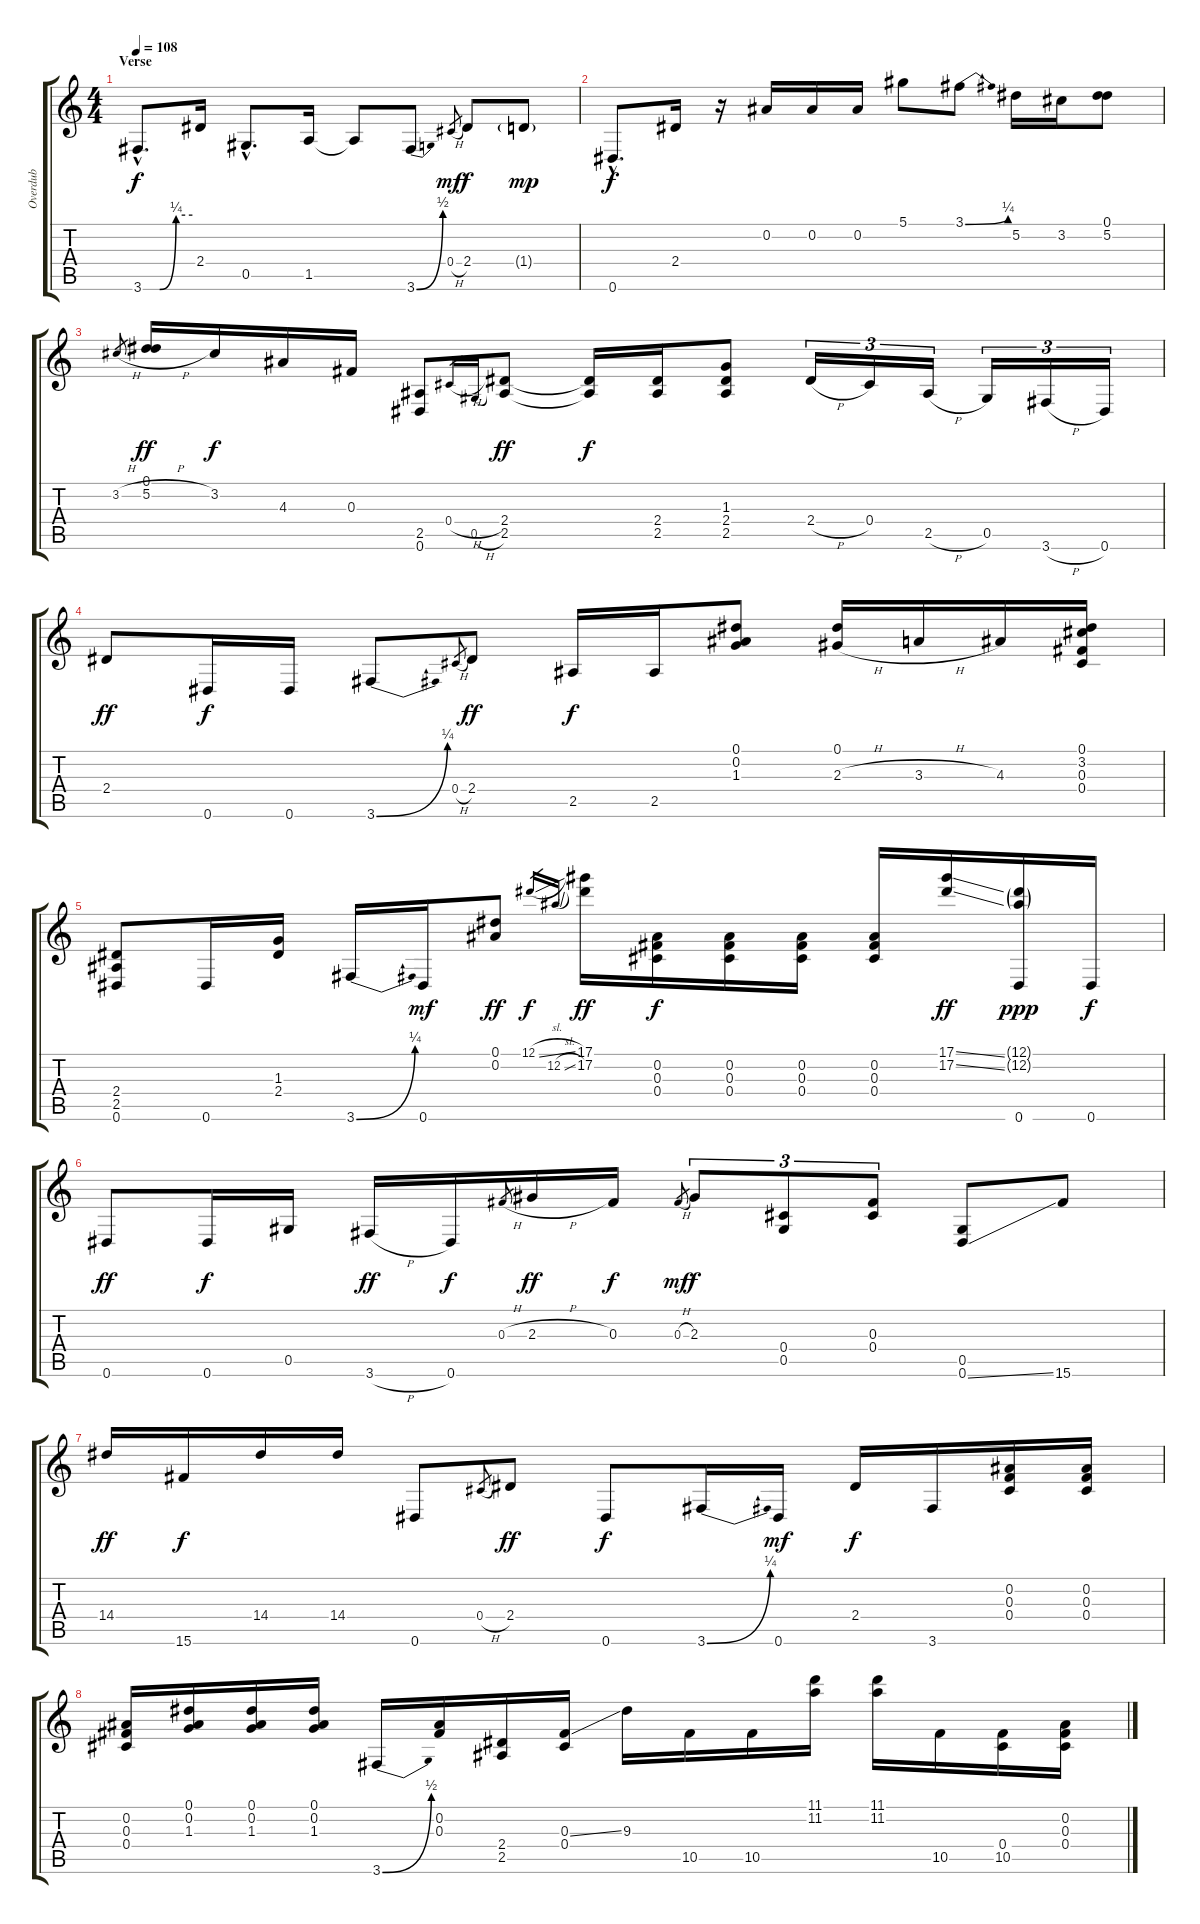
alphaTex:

\track ("Overdub" "Overdub") {instrument fretlessbass}
\staff {score tabs}
\tuning (Eb4 Bb3 Gb3 Db3 Ab2 Eb2) {hide}
\ts (4 4)
\section ("" "Verse")
\tempo 108
\clef g2
\ks c
3.6{be (custom 0 0 20 0 40 1 60 1) hac}.8{d dy f} 2.4.16 0.5{hac}.8{d} 1.5.16 1.5{t}.8 3.6{be (bend 0 0 60 2)}.8 0.4{h}.8{gr dy mf} 2.4.8{dy f} 1.4{g}.8{dy mp} |
0.6{hac}.8{d dy f} 2.4.16 r.16 0.2.16 0.2.16 0.2.16 5.1.8 3.1{be (bend 0 0 60 1)}.8 5.2.16 3.2.16 (0.1 5.2).8 |
3.2{h}.8{gr} (0.1 5.2{h}).16{dy ff} 3.2.16{dy f} 4.3.16 0.3.16 (2.5 0.6).8 0.4{h}.16{gr} 0.5{h}.16{gr} (2.4 2.5).8{dy ff} (2.4{t} 2.5{t}).16{dy f} (2.4 2.5).16 (1.3 2.4 2.5).8 2.4{h}.16{tu (3 2)} 0.4.16{tu (3 2)} 2.5{h}.16{tu (3 2)} 0.5.16{tu (3 2)} 3.6{h}.16{tu (3 2)} 0.6.16{tu (3 2)} |
2.4.8{dy ff} 0.6.16{dy f} 0.6.16 3.6{be (bend 0 0 60 1)}.8 0.4{h}.8{gr} 2.4.8{dy ff} 2.5.16{dy f} 2.5.16 (0.1 0.2 1.3).8 (0.1 2.3{h}).16 3.3{h}.16 4.3.16 (0.1 3.2 0.3 0.4).16 |
(2.4 2.5 0.6).8 0.6.16 (1.3 2.4).16 3.6{be (bend 0 0 60 1)}.16 0.6.16{dy mf} (0.1 0.2).8{dy ff} 12.1{sl}.16{gr dy f} 12.2{sl}.16{gr} (17.1 17.2).16{dy ff} (0.2 0.3 0.4).16{dy f} (0.2 0.3 0.4).16 (0.2 0.3 0.4).16 (0.2 0.3 0.4).16 (17.1{ss} 17.2{ss}).16{dy ff} (12.1{g} 12.2{g} 0.6).16{dy ppp} 0.6.16{dy f} |
0.6.8{dy ff} 0.6.16{dy f} 0.5.16 3.6{h}.16{dy ff} 0.6.16{dy f} 0.3{h}.8{gr} 2.3{h}.16{dy ff} 0.3.16{dy f} 0.3{h}.8{gr dy mf} 2.3.8{tu (3 2) dy f} (0.4 0.5).8{tu (3 2)} (0.3 0.4).8{tu (3 2)} (0.5 0.6{ss}).8 15.6.8 |
14.4.16{dy ff} 15.6.16{dy f} 14.4.16 14.4.16 0.6.8 0.4{h}.8{gr} 2.4.8{dy ff} 0.6.8{dy f} 3.6{be (bend 0 0 60 1)}.16 0.6.16{dy mf} 2.4.16{dy f} 3.6.16 (0.2 0.3 0.4).16 (0.2 0.3 0.4).16 |
(0.2 0.3 0.4).16 (0.1 0.2 1.3).16 (0.1 0.2 1.3).16 (0.1 0.2 1.3).16 3.6{be (bend 0 0 60 2)}.16 (0.2 0.3).16 (2.4 2.5).16 (0.3{ss} 0.4).16 9.3.16 10.5.16 10.5.16 (11.1 11.2).16 (11.1 11.2).16 10.5.16 (0.4 10.5).16 (0.2 0.3 0.4).16
